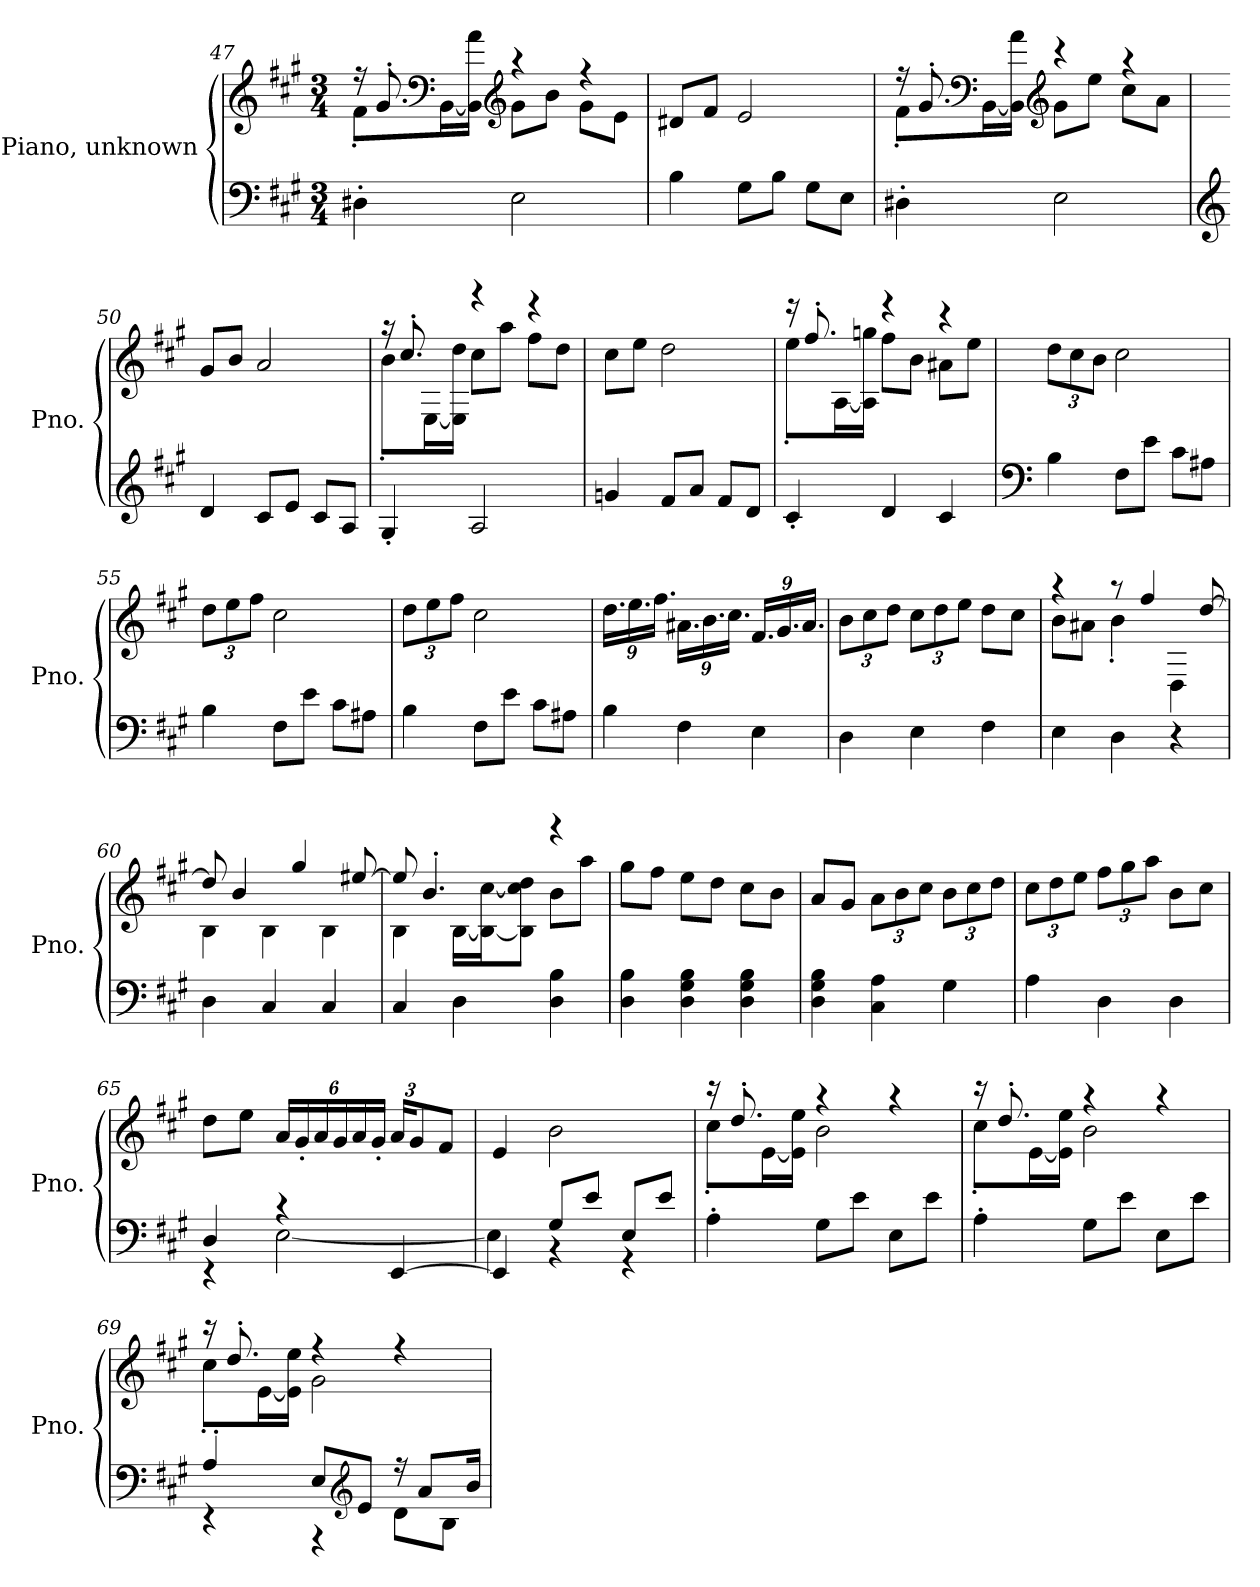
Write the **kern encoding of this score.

**kern	**kern
*part1	*part1
*staff2	*staff1
*I"Piano, unknown	*
*I'Pno.	*
*clefF4	*clefG2
*k[f#c#g#]	*k[f#c#g#]
*M3/4	*M3/4
=47	=47
*	*^
4D#X'\	16r	8f#'\L
.	8.g#'/	.
*	*clefF4	*
.	.	[16BB\L
.	.	16BB\] 16a\JJ
*	*clefG2	*
2E\	4r	8g#\L
.	.	8b\J
.	4r	8g#\L
.	.	8e\J
*	*v	*v
!!LO:LB:g=z
=48	=48
4B\	8d#X/L
.	8f#/J
8G#\L	2e/
8B\J	.
8G#\L	.
8E\J	.
=49	=49
*	*^
4D#X'\	16r	8f#'\L
.	8.g#'/	.
*	*clefF4	*
.	.	[16BB\L
.	.	16BB\] 16a\JJ
*	*clefG2	*
2E\	4r	8g#\L
.	.	8ee\J
.	4r	8cc#\L
.	.	8a\J
*	*v	*v
=50	=50
*clefG2	*
4d/	8g#/L
.	8b/J
8c#/L	2a/
8e/J	.
8c#/L	.
8A/J	.
=51	=51
*	*^
4G#'/	16r	8b'\L
.	8.cc#'/	.
.	.	[16E\L
.	.	16E\] 16dd\JJ
2A/	4r	8cc#\L
.	.	8aa\J
.	4r	8ff#\L
.	.	8dd\J
*	*v	*v
!!LO:PB:g=z
=52	=52
4gn/	8cc#\L
.	8ee\J
8f#/L	2dd\
8a/J	.
8f#/L	.
8d/J	.
=53	=53
*	*^
4c#'/	16r	8ee'\L
.	8.ff#'/	.
.	.	[16A\L
.	.	16A\] 16ggn\JJ
4d/	4r	8ff#\L
.	.	8b\J
4c#/	4r	8a#X\L
.	.	8ee\J
*	*v	*v
=54	=54
*clefF4	*
*	*Xbrackettup
4B\	12dd\L
.	12cc#\
.	12b\J
8F#\L	2cc#\
8e\J	.
8c#\L	.
8A#X\J	.
=55	=55
4B\	12dd\L
.	12ee\
.	12ff#\J
8F#\L	2cc#\
8e\J	.
8c#\L	.
8A#X\J	.
!!LO:LB:g=z
=56	=56
4B\	12dd\L
.	12ee\
.	12ff#\J
8F#\L	2cc#\
8e\J	.
8c#\L	.
8A#X\J	.
=57	=57
4B\	18.dd\LL
.	18.ee\
.	18.ff#\JJ
4F#\	18.a#X\LL
.	18.b\
.	18.cc#\JJ
4E\	18.f#/LL
.	18.g#/
.	18.a#/JJ
=58	=58
4D\	12b\L
.	12cc#\
.	12dd\J
4E\	12cc#\L
.	12dd\
.	12ee\J
4F#\	8dd\L
.	8cc#\J
=59	=59
*	*^
4E\	4r	8b\L
.	.	8a#X\J
4D\	8r	4b'\
.	4ff#/	.
4r	.	4D\
.	[8dd/	.
!!LO:LB:g=z	!!
=60	=60	=60
4D\	8dd/]	4B\
.	4b/	.
4C#/	.	4B\
.	4gg#/	.
4C#/	.	4B\
.	[8ee#X/	.
=61	=61	=61
4C#/	8ee#/]	4B\
.	4.b'/	.
4D\	.	[16B\LL
.	.	16B\_ [16cc#\J
.	.	8B\] 8cc#\] 8dd\J
4D\ 4B\	4r	8b\L
.	.	8aa\J
*	*v	*v
=62	=62
4D\ 4B\	8gg#\L
.	8ff#\J
4D\ 4G#\ 4B\	8ee\L
.	8dd\J
4D\ 4G#\ 4B\	8cc#\L
.	8b\J
=63	=63
4D\ 4G#\ 4B\	8a/L
.	8g#/J
4C#\ 4A\	12a\L
.	12b\
.	12cc#\J
4G#\	12b\L
.	12cc#\
.	12dd\J
=64	=64
4A\	12cc#\L
.	12dd\
.	12ee\J
4D\	12ff#\L
.	12gg#\
.	12aa\J
4D\	8b\L
.	8cc#\J
!!LO:LB:g=z
=65	=65
*^	*
4D/	4r	8dd\L
.	.	8ee\J
4r	[2E\	24a/LL
.	.	24g#'/
.	.	24a/
.	.	24g#/
.	.	24a/
.	.	24g#'/JJ
[4EE/	.	24a/KL
.	.	12g#/
.	.	8f#/J
=66	=66	=66
4EE/]	4E\]	4e/
8G#/L	4r	2b\
8e/J	.	.
8E/L	4r	.
8e/J	.	.
*v	*v	*
=67	=67
*	*^
4A'\	16r	8cc#'\L
.	8.dd'/	.
.	.	[16e\L
.	.	16e\] 16ee\JJ
8G#\L	4r	2b\
8e\J	.	.
8E\L	4r	.
8e\J	.	.
=68	=68	=68
4A'\	16r	8cc#'\L
.	8.dd'/	.
.	.	[16e\L
.	.	16e\] 16ee\JJ
8G#\L	4r	2b\
8e\J	.	.
8E\L	4r	.
8e\J	.	.
!!LO:LB:g=z	!!
=69	=69	=69
*^	*	*
4A'/	4r	16r	8cc#'\L
.	.	8.dd'/	.
.	.	.	[16e\L
.	.	.	16e\] 16ee\JJ
8E/L	4r	4r	2g#\
*clefG2	*	*	*
8e/J	.	.	.
16r	8d\L	4r	.
8a/L	.	.	.
.	8B\J	.	.
16b/Jk	.	.	.
*v	*v	*	*
*	*v	*v
=	=
*-	*-
